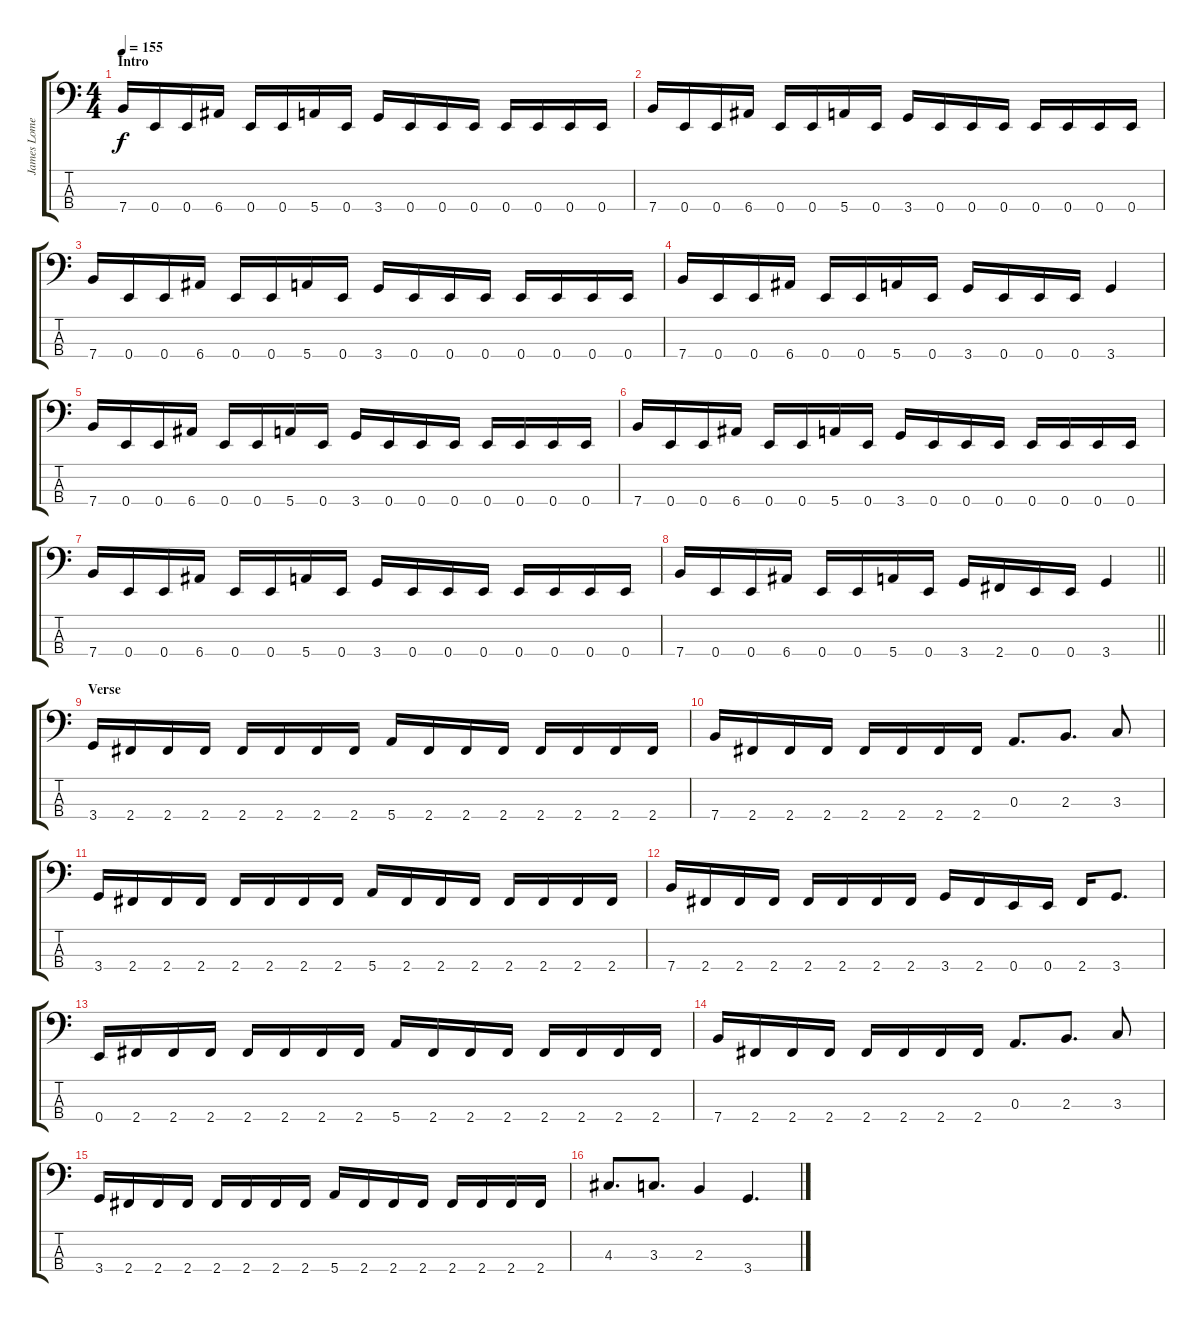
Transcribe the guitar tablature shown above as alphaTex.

\track ("James Lomenzo" "James Lome") {instrument electricbasspick}
\staff {score tabs}
\tuning (G2 D2 A1 E1) {hide}
\ts (4 4)
\section ("" "Intro")
\tempo 155
\clef f4
\ks c
7.4.16{dy f instrument electricbasspick} 0.4.16 0.4.16 6.4.16 0.4.16 0.4.16 5.4.16 0.4.16 3.4.16 0.4.16 0.4.16 0.4.16 0.4.16 0.4.16 0.4.16 0.4.16 |
7.4.16 0.4.16 0.4.16 6.4.16 0.4.16 0.4.16 5.4.16 0.4.16 3.4.16 0.4.16 0.4.16 0.4.16 0.4.16 0.4.16 0.4.16 0.4.16 |
7.4.16 0.4.16 0.4.16 6.4.16 0.4.16 0.4.16 5.4.16 0.4.16 3.4.16 0.4.16 0.4.16 0.4.16 0.4.16 0.4.16 0.4.16 0.4.16 |
7.4.16 0.4.16 0.4.16 6.4.16 0.4.16 0.4.16 5.4.16 0.4.16 3.4.16 0.4.16 0.4.16 0.4.16 3.4.4 |
7.4.16 0.4.16 0.4.16 6.4.16 0.4.16 0.4.16 5.4.16 0.4.16 3.4.16 0.4.16 0.4.16 0.4.16 0.4.16 0.4.16 0.4.16 0.4.16 |
7.4.16 0.4.16 0.4.16 6.4.16 0.4.16 0.4.16 5.4.16 0.4.16 3.4.16 0.4.16 0.4.16 0.4.16 0.4.16 0.4.16 0.4.16 0.4.16 |
7.4.16 0.4.16 0.4.16 6.4.16 0.4.16 0.4.16 5.4.16 0.4.16 3.4.16 0.4.16 0.4.16 0.4.16 0.4.16 0.4.16 0.4.16 0.4.16 |
\barLineRight lightlight
7.4.16 0.4.16 0.4.16 6.4.16 0.4.16 0.4.16 5.4.16 0.4.16 3.4.16 2.4.16 0.4.16 0.4.16 3.4.4 |
\section ("" "Verse")
3.4.16 2.4.16 2.4.16 2.4.16 2.4.16 2.4.16 2.4.16 2.4.16 5.4.16 2.4.16 2.4.16 2.4.16 2.4.16 2.4.16 2.4.16 2.4.16 |
7.4.16 2.4.16 2.4.16 2.4.16 2.4.16 2.4.16 2.4.16 2.4.16 0.3.8{d} 2.3.8{d} 3.3.8 |
3.4.16 2.4.16 2.4.16 2.4.16 2.4.16 2.4.16 2.4.16 2.4.16 5.4.16 2.4.16 2.4.16 2.4.16 2.4.16 2.4.16 2.4.16 2.4.16 |
7.4.16 2.4.16 2.4.16 2.4.16 2.4.16 2.4.16 2.4.16 2.4.16 3.4.16 2.4.16 0.4.16 0.4.16 2.4.16 3.4.8{d} |
0.4.16 2.4.16 2.4.16 2.4.16 2.4.16 2.4.16 2.4.16 2.4.16 5.4.16 2.4.16 2.4.16 2.4.16 2.4.16 2.4.16 2.4.16 2.4.16 |
7.4.16 2.4.16 2.4.16 2.4.16 2.4.16 2.4.16 2.4.16 2.4.16 0.3.8{d} 2.3.8{d} 3.3.8 |
3.4.16 2.4.16 2.4.16 2.4.16 2.4.16 2.4.16 2.4.16 2.4.16 5.4.16 2.4.16 2.4.16 2.4.16 2.4.16 2.4.16 2.4.16 2.4.16 |
4.3.8{d} 3.3.8{d} 2.3.4 3.4.4{d}
